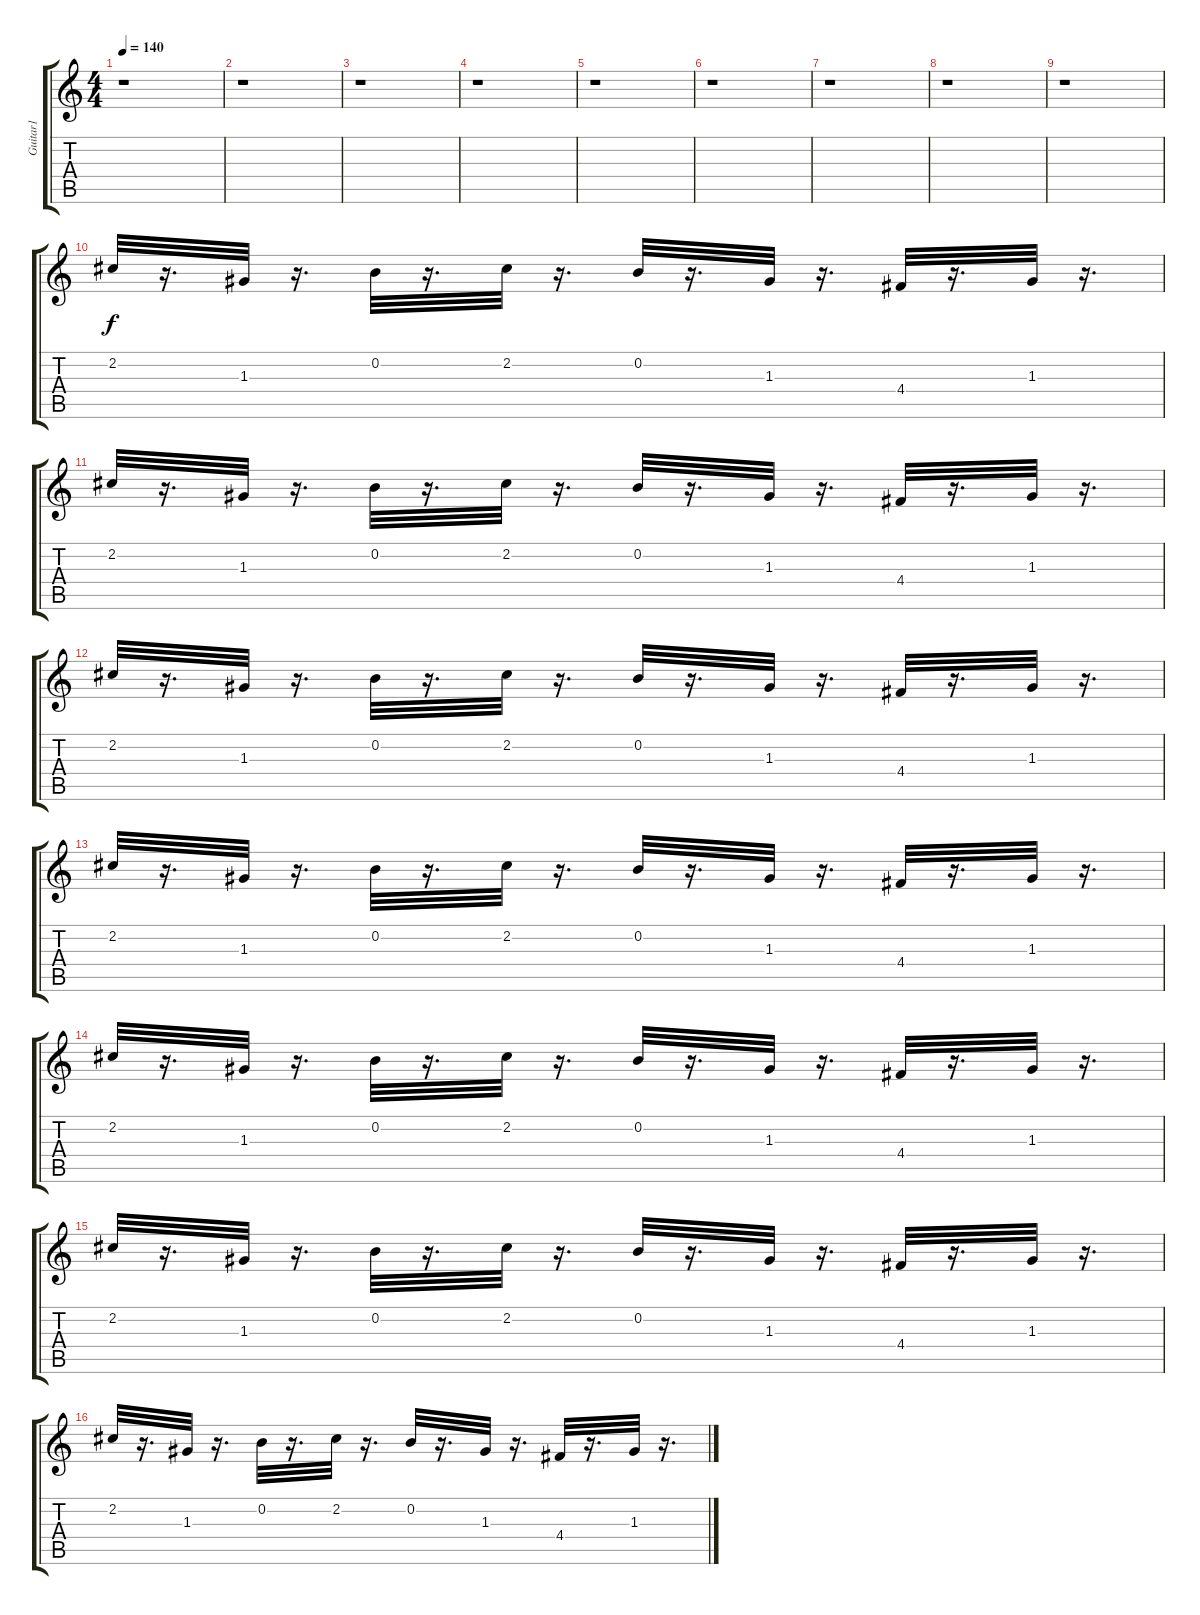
\track ("Guitar1" "Guitar1") {instrument distortionguitar}
\staff {score tabs}
\tuning (E4 B3 G3 D3 A2 E2) {hide}
\ts (4 4)
\tempo 140
\clef g2
\ks c
r.1{dy f} |
r.1 |
r.1 |
r.1 |
r.1 |
r.1 |
r.1 |
r.1 |
r.1 |
2.2.32 r.16{d} 1.3.32 r.16{d} 0.2.32 r.16{d} 2.2.32 r.16{d} 0.2.32 r.16{d} 1.3.32 r.16{d} 4.4.32 r.16{d} 1.3.32 r.16{d} |
2.2.32 r.16{d} 1.3.32 r.16{d} 0.2.32 r.16{d} 2.2.32 r.16{d} 0.2.32 r.16{d} 1.3.32 r.16{d} 4.4.32 r.16{d} 1.3.32 r.16{d} |
2.2.32 r.16{d} 1.3.32 r.16{d} 0.2.32 r.16{d} 2.2.32 r.16{d} 0.2.32 r.16{d} 1.3.32 r.16{d} 4.4.32 r.16{d} 1.3.32 r.16{d} |
2.2.32 r.16{d} 1.3.32 r.16{d} 0.2.32 r.16{d} 2.2.32 r.16{d} 0.2.32 r.16{d} 1.3.32 r.16{d} 4.4.32 r.16{d} 1.3.32 r.16{d} |
2.2.32 r.16{d} 1.3.32 r.16{d} 0.2.32 r.16{d} 2.2.32 r.16{d} 0.2.32 r.16{d} 1.3.32 r.16{d} 4.4.32 r.16{d} 1.3.32 r.16{d} |
2.2.32 r.16{d} 1.3.32 r.16{d} 0.2.32 r.16{d} 2.2.32 r.16{d} 0.2.32 r.16{d} 1.3.32 r.16{d} 4.4.32 r.16{d} 1.3.32 r.16{d} |
2.2.32 r.16{d} 1.3.32 r.16{d} 0.2.32 r.16{d} 2.2.32 r.16{d} 0.2.32 r.16{d} 1.3.32 r.16{d} 4.4.32 r.16{d} 1.3.32 r.16{d}
